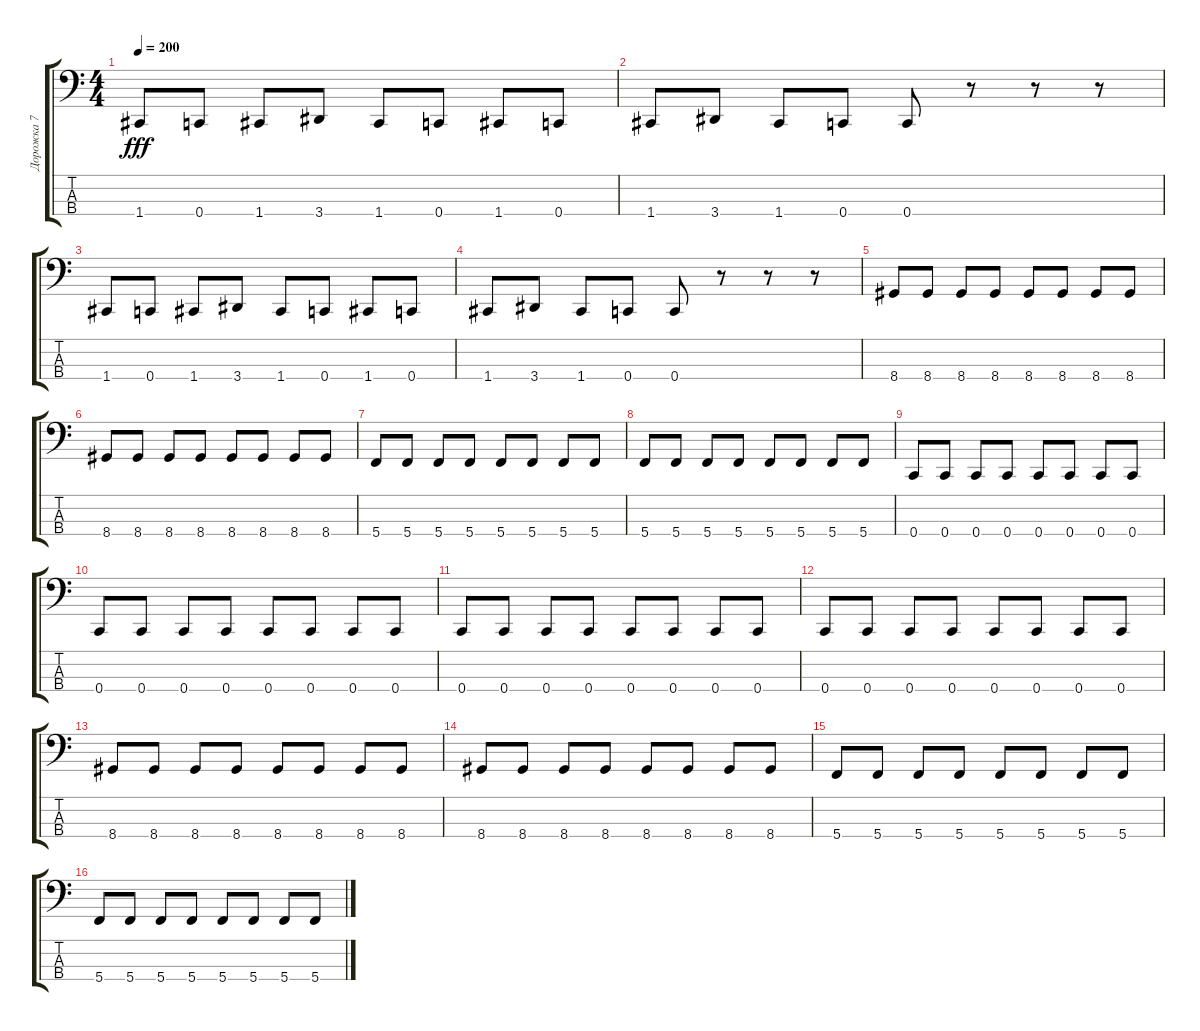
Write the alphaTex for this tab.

\track ("Дорожка 7" "Дорожка 7") {instrument electricbassfinger}
\staff {score tabs}
\tuning (F2 C2 G1 C1) {hide}
\ts (4 4)
\tempo 200
\clef f4
\ks c
1.4.8{dy fff} 0.4.8 1.4.8 3.4.8 1.4.8 0.4.8 1.4.8 0.4.8 |
1.4.8 3.4.8 1.4.8 0.4.8 0.4.8 r.8 r.8 r.8 |
1.4.8 0.4.8 1.4.8 3.4.8 1.4.8 0.4.8 1.4.8 0.4.8 |
1.4.8 3.4.8 1.4.8 0.4.8 0.4.8 r.8 r.8 r.8 |
8.4.8 8.4.8 8.4.8 8.4.8 8.4.8 8.4.8 8.4.8 8.4.8 |
8.4.8 8.4.8 8.4.8 8.4.8 8.4.8 8.4.8 8.4.8 8.4.8 |
5.4.8 5.4.8 5.4.8 5.4.8 5.4.8 5.4.8 5.4.8 5.4.8 |
5.4.8 5.4.8 5.4.8 5.4.8 5.4.8 5.4.8 5.4.8 5.4.8 |
0.4.8 0.4.8 0.4.8 0.4.8 0.4.8 0.4.8 0.4.8 0.4.8 |
0.4.8 0.4.8 0.4.8 0.4.8 0.4.8 0.4.8 0.4.8 0.4.8 |
0.4.8 0.4.8 0.4.8 0.4.8 0.4.8 0.4.8 0.4.8 0.4.8 |
0.4.8 0.4.8 0.4.8 0.4.8 0.4.8 0.4.8 0.4.8 0.4.8 |
8.4.8 8.4.8 8.4.8 8.4.8 8.4.8 8.4.8 8.4.8 8.4.8 |
8.4.8 8.4.8 8.4.8 8.4.8 8.4.8 8.4.8 8.4.8 8.4.8 |
5.4.8 5.4.8 5.4.8 5.4.8 5.4.8 5.4.8 5.4.8 5.4.8 |
5.4.8 5.4.8 5.4.8 5.4.8 5.4.8 5.4.8 5.4.8 5.4.8
